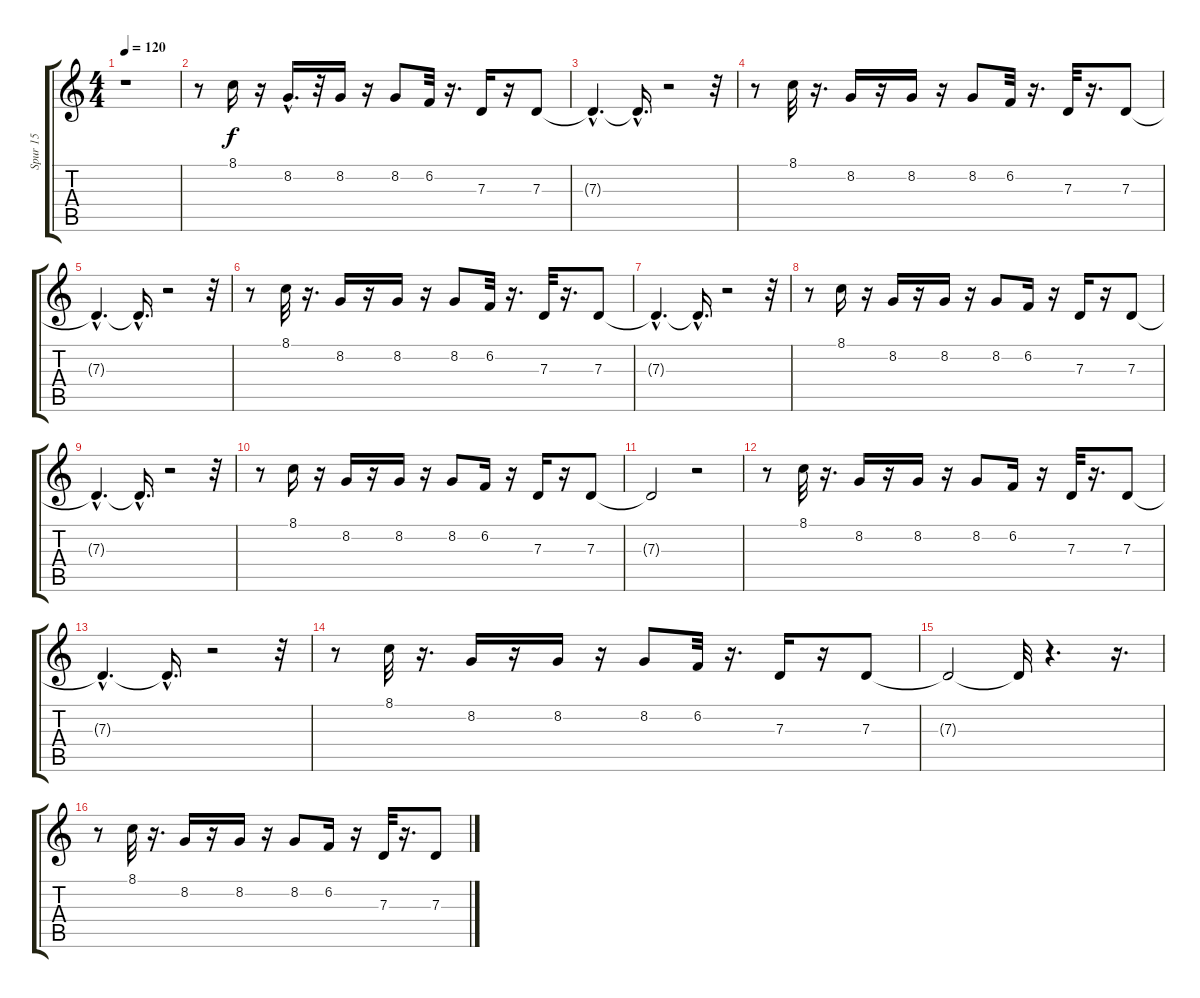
\track ("Spur 15" "Spur 15") {instrument clavinet}
\staff {score tabs}
\tuning (E4 B3 G3 D3 A2 E2) {hide}
\ts (4 4)
\tempo 120
\clef g2
\ks c
r.1{dy f} |
r.8 8.1.16 r.16 8.2{hac}.16{d} r.32 8.2.16 r.16 8.2.8 6.2.32 r.16{d} 7.3.16 r.16 7.3.8 |
7.3{hac t}.4{d} 7.3{hac t}.16{d} r.2 r.32 |
r.8 8.1.32 r.16{d} 8.2.16 r.16 8.2.16 r.16 8.2.8 6.2.32 r.16{d} 7.3.32 r.16{d} 7.3.8 |
7.3{hac t}.4{d} 7.3{hac t}.16{d} r.2 r.32 |
r.8 8.1.32 r.16{d} 8.2.16 r.16 8.2.16 r.16 8.2.8 6.2.32 r.16{d} 7.3.32 r.16{d} 7.3.8 |
7.3{hac t}.4{d} 7.3{hac t}.16{d} r.2 r.32 |
r.8 8.1.16 r.16 8.2.16 r.16 8.2.16 r.16 8.2.8 6.2.16 r.16 7.3.16 r.16 7.3.8 |
7.3{hac t}.4{d} 7.3{hac t}.16{d} r.2 r.32 |
r.8 8.1.16 r.16 8.2.16 r.16 8.2.16 r.16 8.2.8 6.2.16 r.16 7.3.16 r.16 7.3.8 |
7.3{t}.2 r.2 |
r.8 8.1.32 r.16{d} 8.2.16 r.16 8.2.16 r.16 8.2.8 6.2.16 r.16 7.3.32 r.16{d} 7.3.8 |
7.3{hac t}.4{d} 7.3{hac t}.16{d} r.2 r.32 |
r.8 8.1.32 r.16{d} 8.2.16 r.16 8.2.16 r.16 8.2.8 6.2.32 r.16{d} 7.3.16 r.16 7.3.8 |
7.3{t}.2 7.3{t}.32 r.4{d} r.16{d} |
r.8 8.1.32 r.16{d} 8.2.16 r.16 8.2.16 r.16 8.2.8 6.2.16 r.16 7.3.32 r.16{d} 7.3.8
